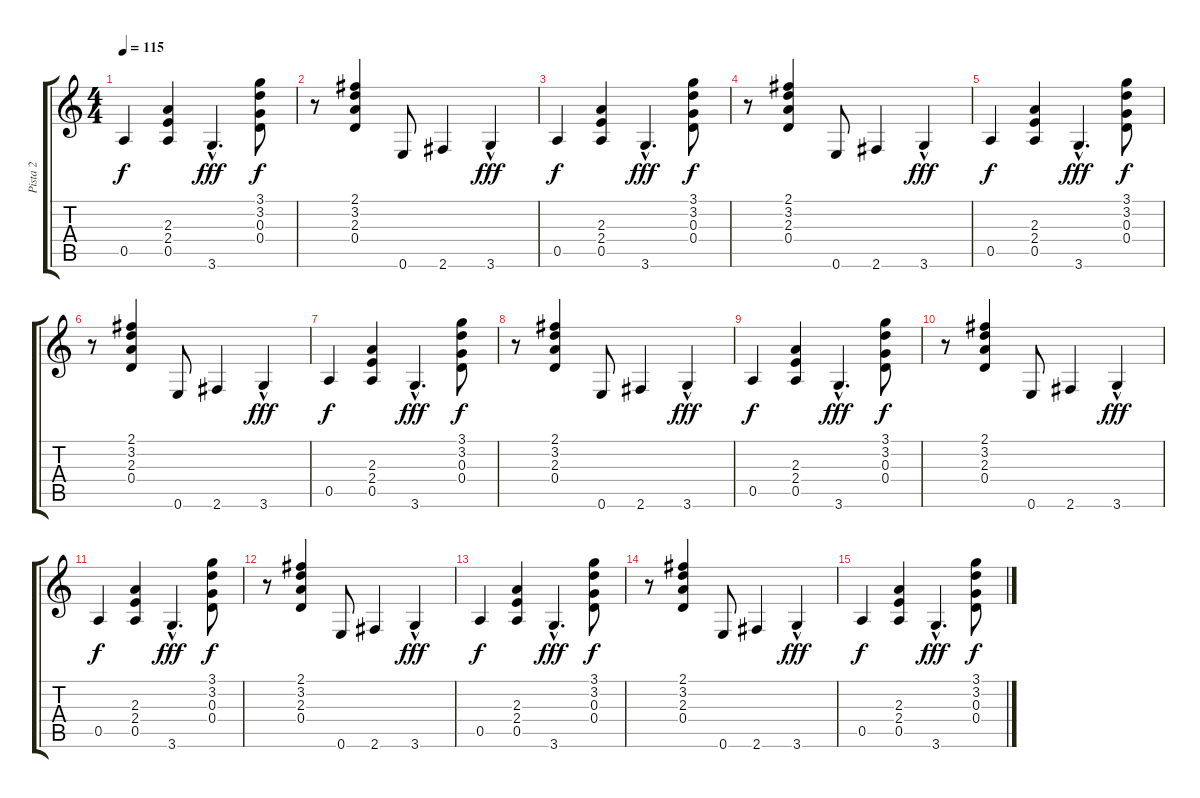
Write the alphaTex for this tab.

\track ("Pista 2" "Pista 2") {instrument acousticguitarsteel}
\staff {score tabs}
\tuning (E4 B3 G3 D3 A2 E2) {hide}
\ts (4 4)
\tempo 115
\clef g2
\ks c
0.5.4{dy f} (2.3 2.4 0.5).4 3.6{hac}.4{d dy fff} (3.1 3.2 0.3 0.4).8{dy f} |
r.8 (2.1 3.2 2.3 0.4).4 0.6.8 2.6.4 3.6{hac}.4{dy fff} |
0.5.4{dy f} (2.3 2.4 0.5).4 3.6{hac}.4{d dy fff} (3.1 3.2 0.3 0.4).8{dy f} |
r.8 (2.1 3.2 2.3 0.4).4 0.6.8 2.6.4 3.6{hac}.4{dy fff} |
0.5.4{dy f} (2.3 2.4 0.5).4 3.6{hac}.4{d dy fff} (3.1 3.2 0.3 0.4).8{dy f} |
r.8 (2.1 3.2 2.3 0.4).4 0.6.8 2.6.4 3.6{hac}.4{dy fff} |
0.5.4{dy f} (2.3 2.4 0.5).4 3.6{hac}.4{d dy fff} (3.1 3.2 0.3 0.4).8{dy f} |
r.8 (2.1 3.2 2.3 0.4).4 0.6.8 2.6.4 3.6{hac}.4{dy fff} |
0.5.4{dy f} (2.3 2.4 0.5).4 3.6{hac}.4{d dy fff} (3.1 3.2 0.3 0.4).8{dy f} |
r.8 (2.1 3.2 2.3 0.4).4 0.6.8 2.6.4 3.6{hac}.4{dy fff} |
0.5.4{dy f} (2.3 2.4 0.5).4 3.6{hac}.4{d dy fff} (3.1 3.2 0.3 0.4).8{dy f} |
r.8 (2.1 3.2 2.3 0.4).4 0.6.8 2.6.4 3.6{hac}.4{dy fff} |
0.5.4{dy f} (2.3 2.4 0.5).4 3.6{hac}.4{d dy fff} (3.1 3.2 0.3 0.4).8{dy f} |
r.8 (2.1 3.2 2.3 0.4).4 0.6.8 2.6.4 3.6{hac}.4{dy fff} |
0.5.4{dy f} (2.3 2.4 0.5).4 3.6{hac}.4{d dy fff} (3.1 3.2 0.3 0.4).8{dy f}
